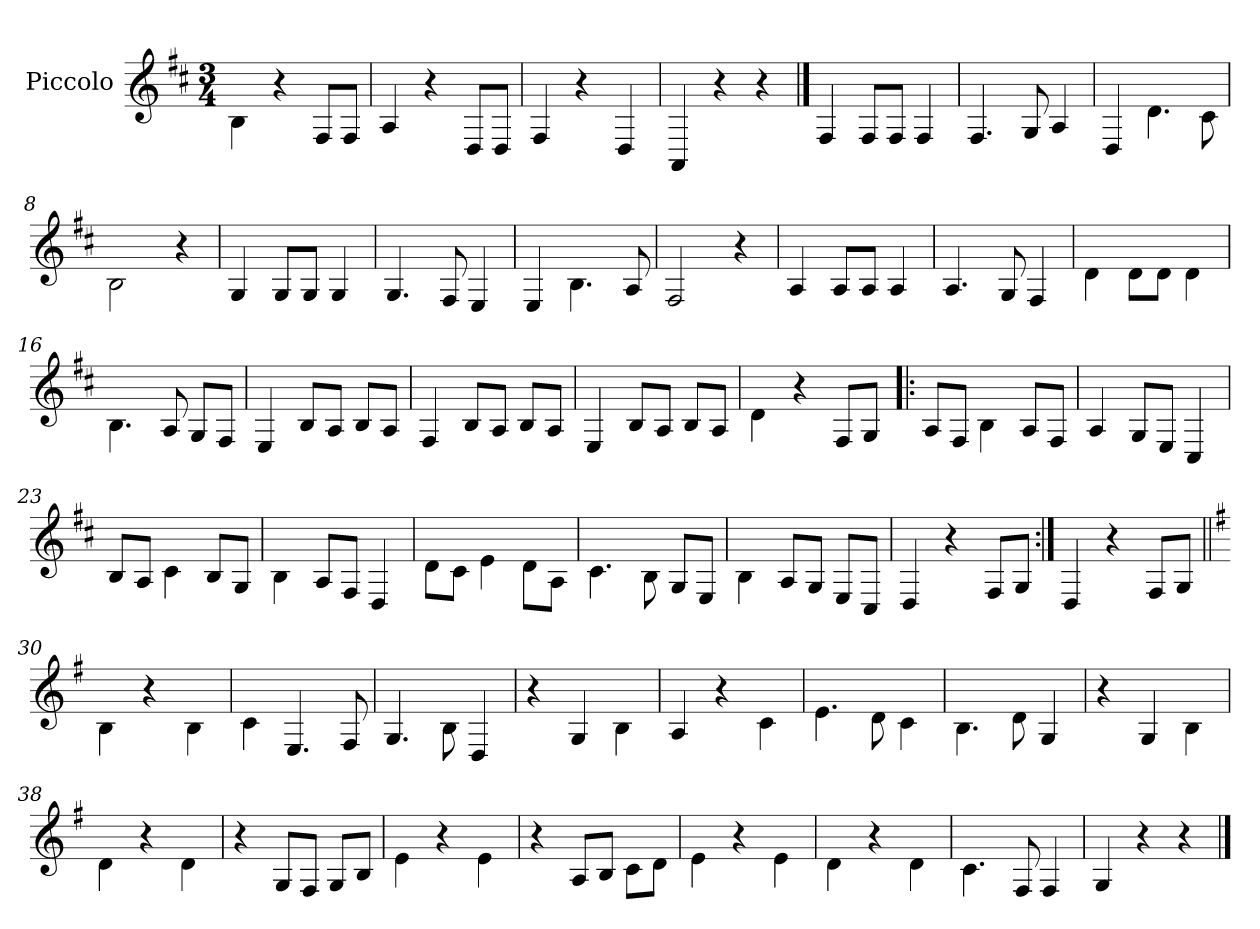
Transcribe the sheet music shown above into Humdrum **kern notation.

**kern
*part1
*staff1
*I"Piccolo
*I'Picc
*clefG2
*ITrd-7c-12
*k[f#c#]
*D:
*M3/4
=1
4b\
4r
8f#/L
8f#/J
=2
4a/
4r
8d/L
8d/J
=3
4f#/
4r
4d/
=4
4A/
4r
4r
==5
4f#/
8f#/L
8f#/J
4f#/
=6
4.f#/
8g/
4a/
=7
4d/
4.dd\
8cc#\
=8
2b\
4r
=9
4g/
8g/L
8g/J
4g/
=10
4.g/
8f#/
4e/
=11
4e/
4.b\
8a/
!!LO:LB:g=z
=12
2f#/
4r
=13
4a/
8a/L
8a/J
4a/
=14
4.a/
8g/
4f#/
=15
4dd\
8dd\L
8dd\J
4dd\
=16
4.b\
8a/
8g/L
8f#/J
=17
4e/
8b/L
8a/J
8b/L
8a/J
=18
4f#/
8b/L
8a/J
8b/L
8a/J
=19
4e/
8b/L
8a/J
8b/L
8a/J
=20
4dd\
4r
8f#/L
8g/J
!!LO:LB:g=z
=21!|:
8a/L
8f#/J
4b\
8a/L
8f#/J
=22
4a/
8g/L
8e/J
4c#/
=23
8b/L
8a/J
4cc#\
8b/L
8g/J
=24
4b\
8a/L
8f#/J
4d/
=25
8dd\L
8cc#\J
4ee\
8dd\L
8a\J
=26
4.cc#\
8b\
8g/L
8e/J
=27
4b\
8a/L
8g/J
8e/L
8c#/J
=28
4d/
4r
8f#/L
8g/J
=29:|!
4d/
4r
8f#/L
8g/J
!!LO:LB:g=z
=30||
*k[f#]
*G:
4b\
4r
4b\
=31
4cc\
4.e/
8f#/
=32
4.g/
8b\
4d/
=33
4r
4g/
4b\
=34
4a/
4r
4cc\
=35
4.ee\
8dd\
4cc\
=36
4.b\
8dd\
4g/
=37
4r
4g/
4b\
=38
4dd\
4r
4dd\
=39
4r
8g/L
8f#/J
8g/L
8b/J
=40
4ee\
4r
4ee\
!!LO:LB:g=z
=41
4r
8a/L
8b/J
8cc\L
8dd\J
=42
4ee\
4r
4ee\
=43
4dd\
4r
4dd\
=44
4.cc\
8f#/
4f#/
=45
4g/
4r
4r
==
*-
